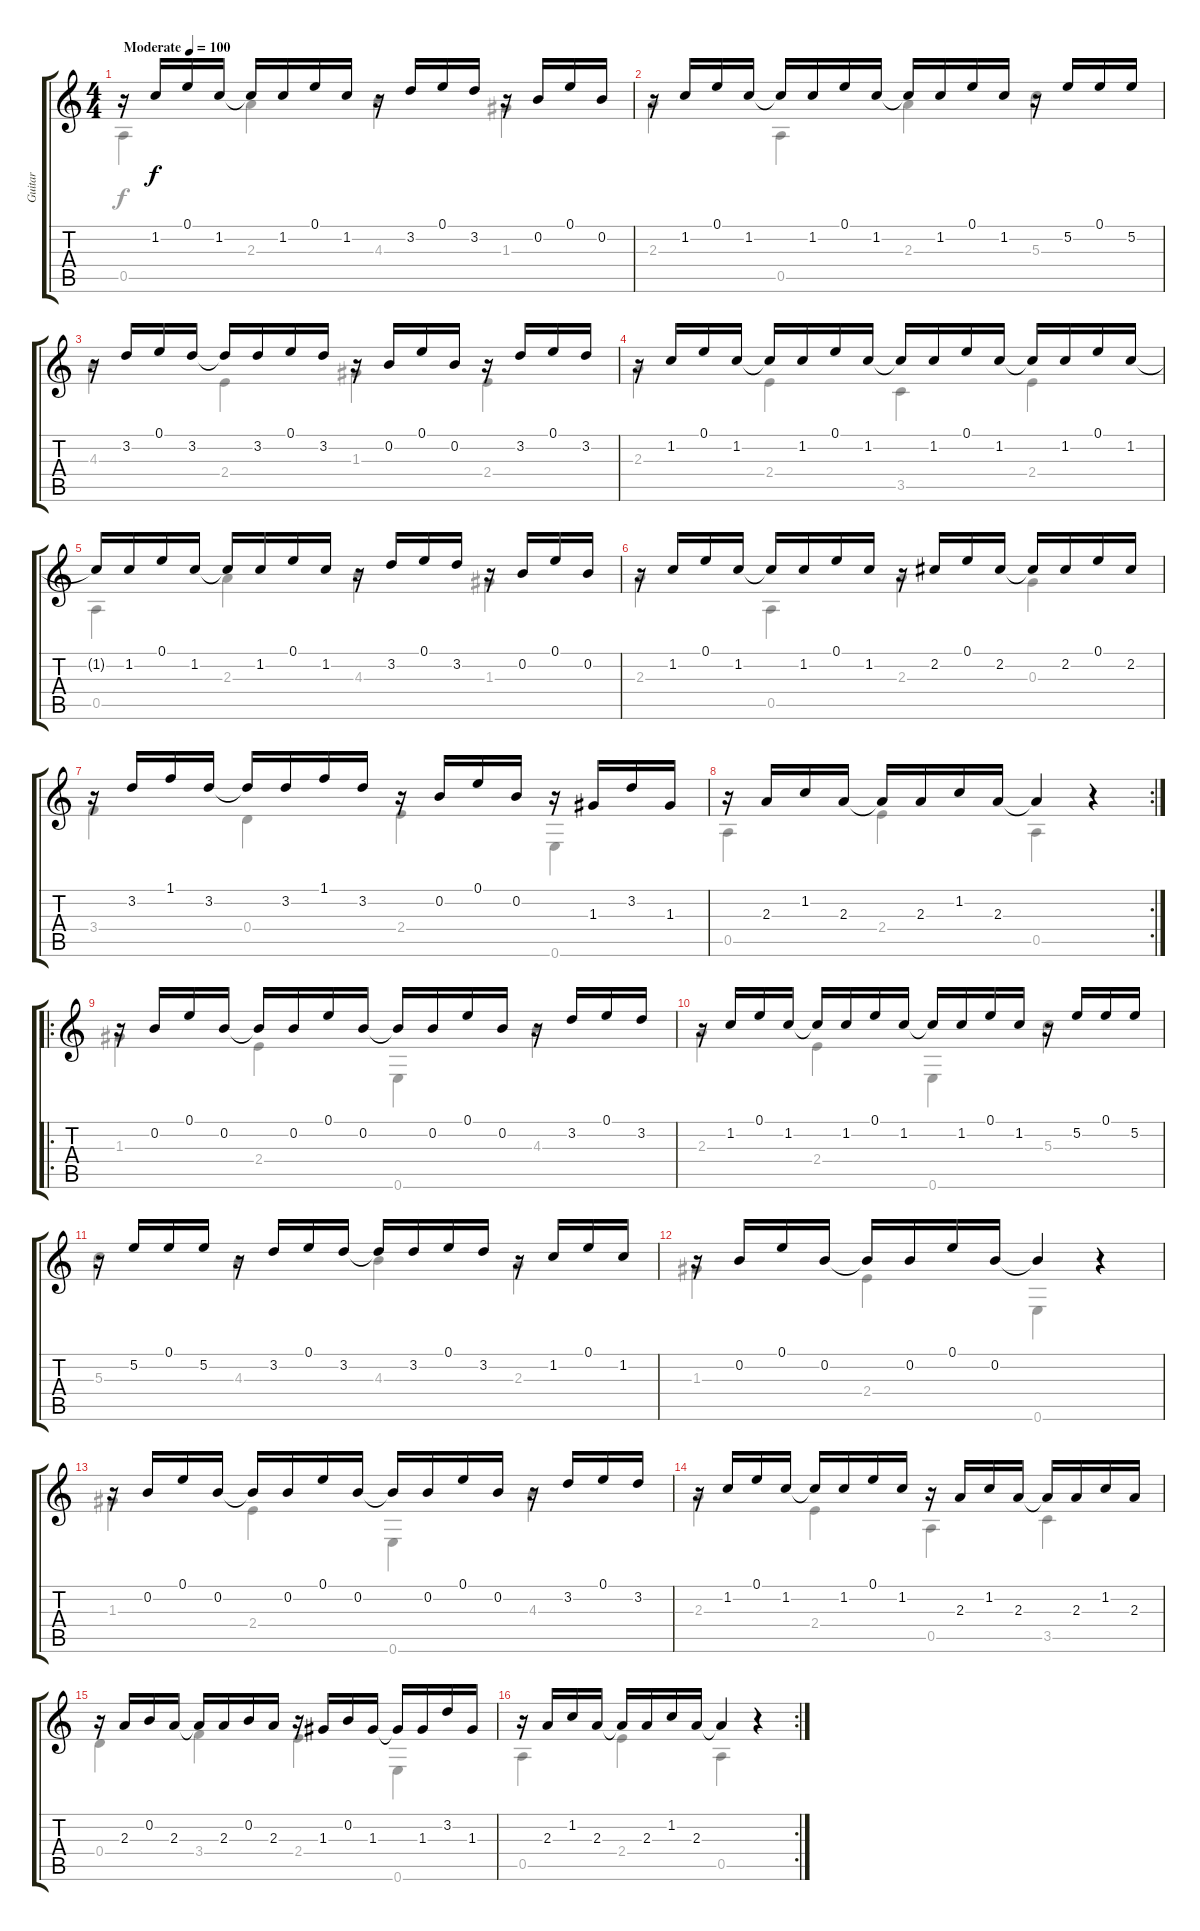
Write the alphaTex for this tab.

\track ("Guitar" "Guitar") {instrument acousticguitarnylon}
\staff {score tabs}
\tuning (E4 B3 G3 D3 A2 E2) {hide}
\voice
\ts (4 4)
\tempo (100 "Moderate")
\clef g2
\ks c
r.16{dy f instrument acousticguitarnylon} 1.2.16 0.1.16 1.2.16 1.2{t}.16 1.2.16 0.1.16 1.2.16 r.16 3.2.16 0.1.16 3.2.16 r.16 0.2.16 0.1.16 0.2.16 |
r.16 1.2.16 0.1.16 1.2.16 1.2{t}.16 1.2.16 0.1.16 1.2.16 1.2{t}.16 1.2.16 0.1.16 1.2.16 r.16 5.2.16 0.1.16 5.2.16 |
r.16 3.2.16 0.1.16 3.2.16 3.2{t}.16 3.2.16 0.1.16 3.2.16 r.16 0.2.16 0.1.16 0.2.16 r.16 3.2.16 0.1.16 3.2.16 |
r.16 1.2.16 0.1.16 1.2.16 1.2{t}.16 1.2.16 0.1.16 1.2.16 1.2{t}.16 1.2.16 0.1.16 1.2.16 1.2{t}.16 1.2.16 0.1.16 1.2.16 |
1.2{t}.16 1.2.16 0.1.16 1.2.16 1.2{t}.16 1.2.16 0.1.16 1.2.16 r.16 3.2.16 0.1.16 3.2.16 r.16 0.2.16 0.1.16 0.2.16 |
r.16 1.2.16 0.1.16 1.2.16 1.2{t}.16 1.2.16 0.1.16 1.2.16 r.16 2.2.16 0.1.16 2.2.16 2.2{t}.16 2.2.16 0.1.16 2.2.16 |
r.16 3.2.16 1.1.16 3.2.16 3.2{t}.16 3.2.16 1.1.16 3.2.16 r.16 0.2.16 0.1.16 0.2.16 r.16 1.3.16 3.2.16 1.3.16 |
\rc 2
r.16 2.3.16 1.2.16 2.3.16 2.3{t}.16 2.3.16 1.2.16 2.3.16 2.3{t}.4 r.4 |
\ro
r.16 0.2.16 0.1.16 0.2.16 0.2{t}.16 0.2.16 0.1.16 0.2.16 0.2{t}.16 0.2.16 0.1.16 0.2.16 r.16 3.2.16 0.1.16 3.2.16 |
r.16 1.2.16 0.1.16 1.2.16 1.2{t}.16 1.2.16 0.1.16 1.2.16 1.2{t}.16 1.2.16 0.1.16 1.2.16 r.16 5.2.16 0.1.16 5.2.16 |
r.16 5.2.16 0.1.16 5.2.16 r.16 3.2.16 0.1.16 3.2.16 3.2{t}.16 3.2.16 0.1.16 3.2.16 r.16 1.2.16 0.1.16 1.2.16 |
r.16 0.2.16 0.1.16 0.2.16 0.2{t}.16 0.2.16 0.1.16 0.2.16 0.2{t}.4 r.4 |
r.16 0.2.16 0.1.16 0.2.16 0.2{t}.16 0.2.16 0.1.16 0.2.16 0.2{t}.16 0.2.16 0.1.16 0.2.16 r.16 3.2.16 0.1.16 3.2.16 |
r.16 1.2.16 0.1.16 1.2.16 1.2{t}.16 1.2.16 0.1.16 1.2.16 r.16 2.3.16 1.2.16 2.3.16 2.3{t}.16 2.3.16 1.2.16 2.3.16 |
r.16 2.3.16 0.2.16 2.3.16 2.3{t}.16 2.3.16 0.2.16 2.3.16 r.16 1.3.16 0.2.16 1.3.16 1.3{t}.16 1.3.16 3.2.16 1.3.16 |
\rc 2
r.16 2.3.16 1.2.16 2.3.16 2.3{t}.16 2.3.16 1.2.16 2.3.16 2.3{t}.4 r.4
\voice
\clef g2
\ottava regular
\simile none
\ks c
0.5.4{dy f} 2.3.4 4.3.4 1.3.4 |
2.3.4 0.5.4 2.3.4 5.3.4 |
4.3.4 2.4.4 1.3.4 2.4.4 |
2.3.4 2.4.4 3.5.4 2.4.4 |
0.5.4 2.3.4 4.3.4 1.3.4 |
2.3.4 0.5.4 2.3.4 0.3.4 |
3.4.4 0.4.4 2.4.4 0.6.4 |
0.5.4 2.4.4 0.5.4 r.4 |
1.3.4 2.4.4 0.6.4 4.3.4 |
2.3.4 2.4.4 0.6.4 5.3.4 |
5.3.4 4.3.4 4.3.4 2.3.4 |
1.3.4 2.4.4 0.6.4 r.4 |
1.3.4 2.4.4 0.6.4 4.3.4 |
2.3.4 2.4.4 0.5.4 3.5.4 |
0.4.4 3.4.4 2.4.4 0.6.4 |
0.5.4 2.4.4 0.5.4 r.4
